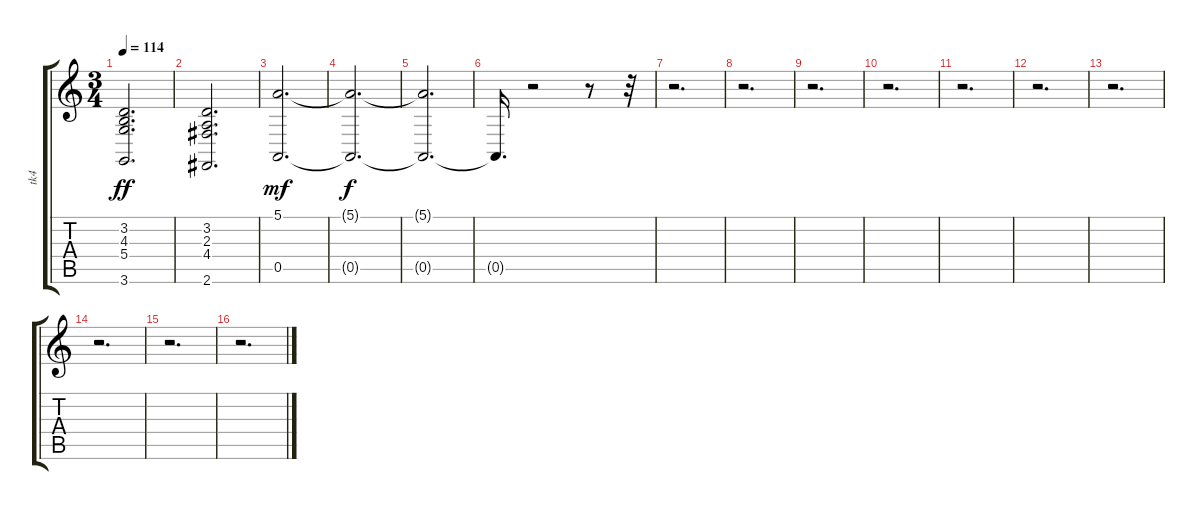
\track ("tk4" "tk4") {instrument stringensemble1}
\staff {score tabs}
\tuning (E4 B3 G3 D3 A2 E2) {hide}
\ts (3 4)
\tempo 114
\clef g2
\ks c
(3.2 4.3 5.4 3.6).2{d dy ff} |
(3.2 2.3 4.4 2.6).2{d} |
(5.1 0.5).2{d dy mf} |
(5.1{t} 0.5{t}).2{d dy f} |
(5.1{t} 0.5{t}).2{d} |
0.5{t}.16{d} r.2 r.8 r.32 |
r.2{d} |
r.2{d} |
r.2{d} |
r.2{d} |
r.2{d} |
r.2{d} |
r.2{d} |
r.2{d} |
r.2{d} |
r.2{d}
